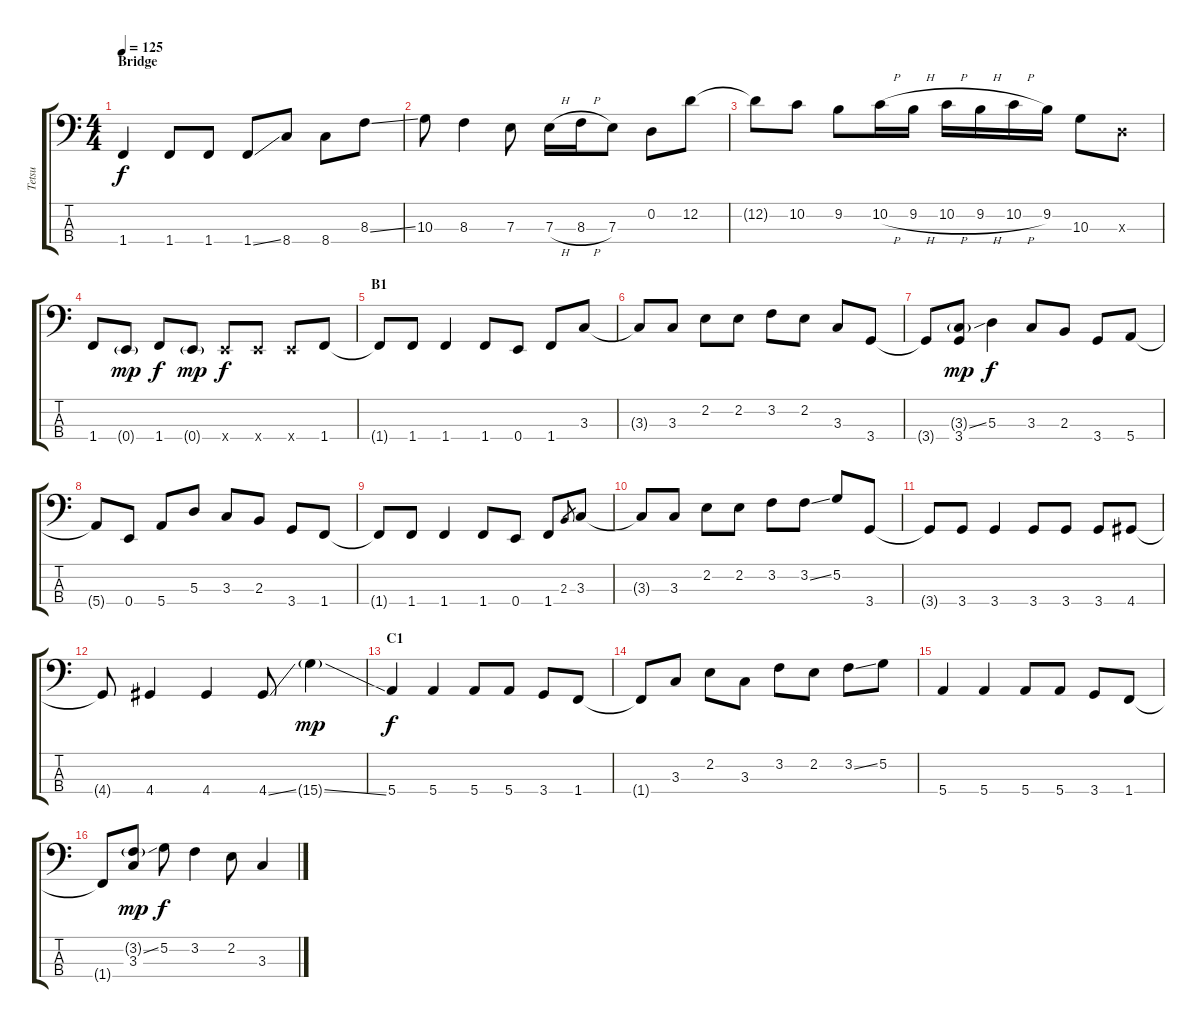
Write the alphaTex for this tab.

\track ("Tetsu" "Tetsu") {instrument electricbasspick}
\staff {score tabs}
\tuning (G2 D2 A1 E1) {hide}
\ts (4 4)
\section ("" "Bridge")
\tempo 125
\clef f4
\ks c
1.4.4{dy f} 1.4.8 1.4.8 1.4{ss}.8 8.4.8 8.4.8 8.3{ss}.8 |
10.3.8 8.3.4 7.3.8 7.3{h}.16 8.3{h}.16 7.3.8 0.2.8 12.2.8 |
12.2{t}.8 10.2.8 9.2.8 10.2{h}.16 9.2{h}.16 10.2{h}.16 9.2{h}.16 10.2{h}.16 9.2.16 10.3.8 5.3{x}.8 |
1.4.8 0.4{g}.8{dy mp} 1.4.8{dy f} 0.4{g}.8{dy mp} 0.4{x}.8{dy f} 0.4{x}.8 0.4{x}.8 1.4.8 |
\section ("" "B1")
1.4{t}.8 1.4.8 1.4.4 1.4.8 0.4.8 1.4.8 3.3.8 |
3.3{t}.8 3.3.8 2.2.8 2.2.8 3.2.8 2.2.8 3.3.8 3.4.8 |
3.4{t}.8 (3.3{ss g} 3.4).8{dy mp} 5.3.4{dy f} 3.3.8 2.3.8 3.4.8 5.4.8 |
5.4{t}.8 0.4.8 5.4.8 5.3.8 3.3.8 2.3.8 3.4.8 1.4.8 |
1.4{t}.8 1.4.8 1.4.4 1.4.8 0.4.8 1.4.8 2.3.8{gr} 3.3.8 |
3.3{t}.8 3.3.8 2.2.8 2.2.8 3.2.8 3.2{ss}.8 5.2.8 3.4.8 |
3.4{t}.8 3.4.8 3.4.4 3.4.8 3.4.8 3.4.8 4.4.8 |
4.4{t}.8 4.4.4 4.4.4 4.4{ss}.8 15.4{ss g}.4{dy mp} |
\section ("" "C1")
5.4.4{dy f} 5.4.4 5.4.8 5.4.8 3.4.8 1.4.8 |
1.4{t}.8 3.3.8 2.2.8 3.3.8 3.2.8 2.2.8 3.2{ss}.8 5.2.8 |
5.4.4 5.4.4 5.4.8 5.4.8 3.4.8 1.4.8 |
1.4{t}.8 (3.2{ss g} 3.3).8{dy mp} 5.2.8{dy f} 3.2.4 2.2.8 3.3.4
